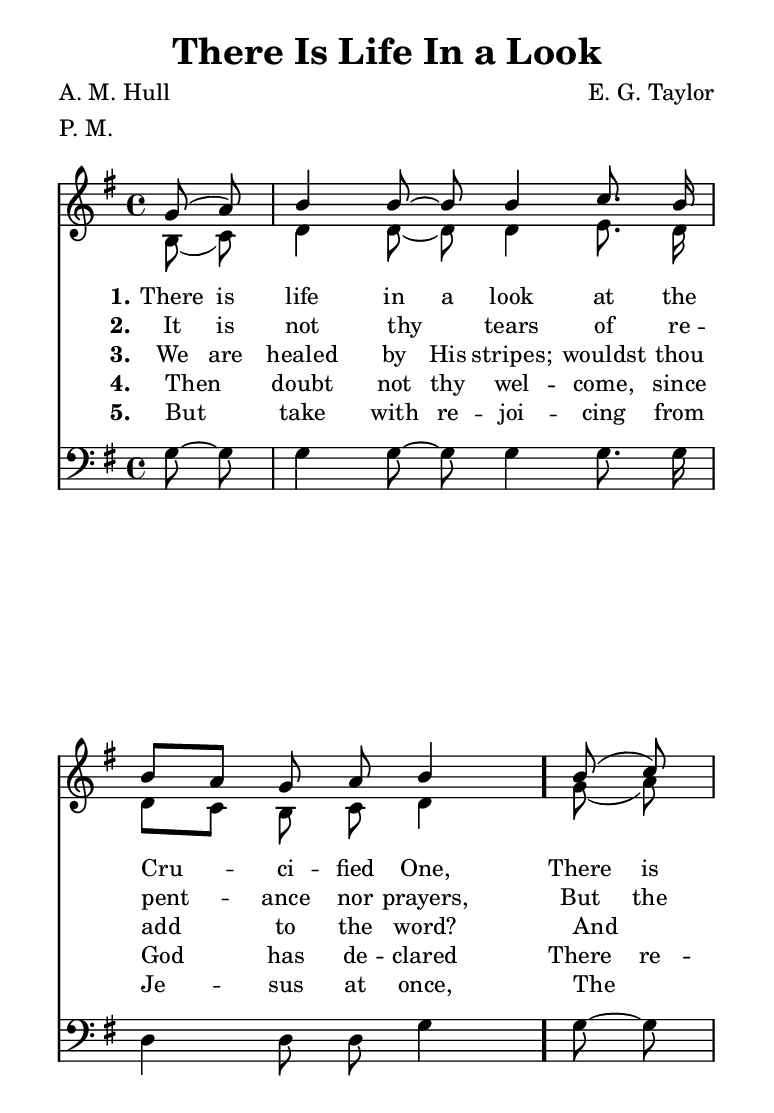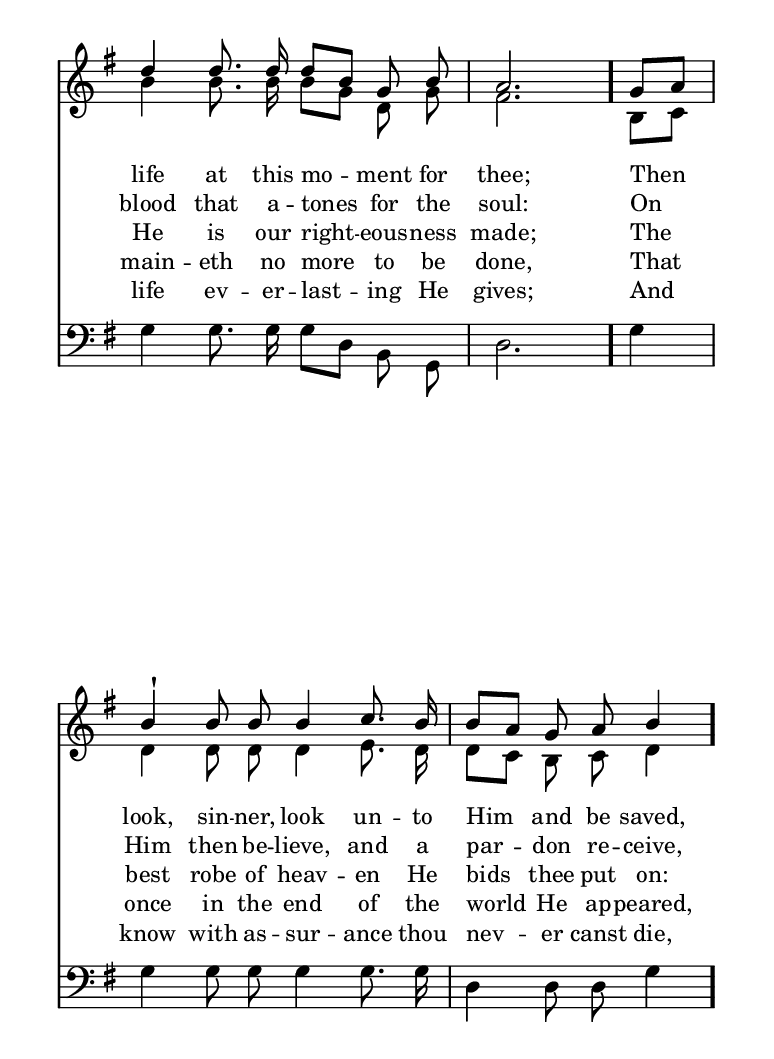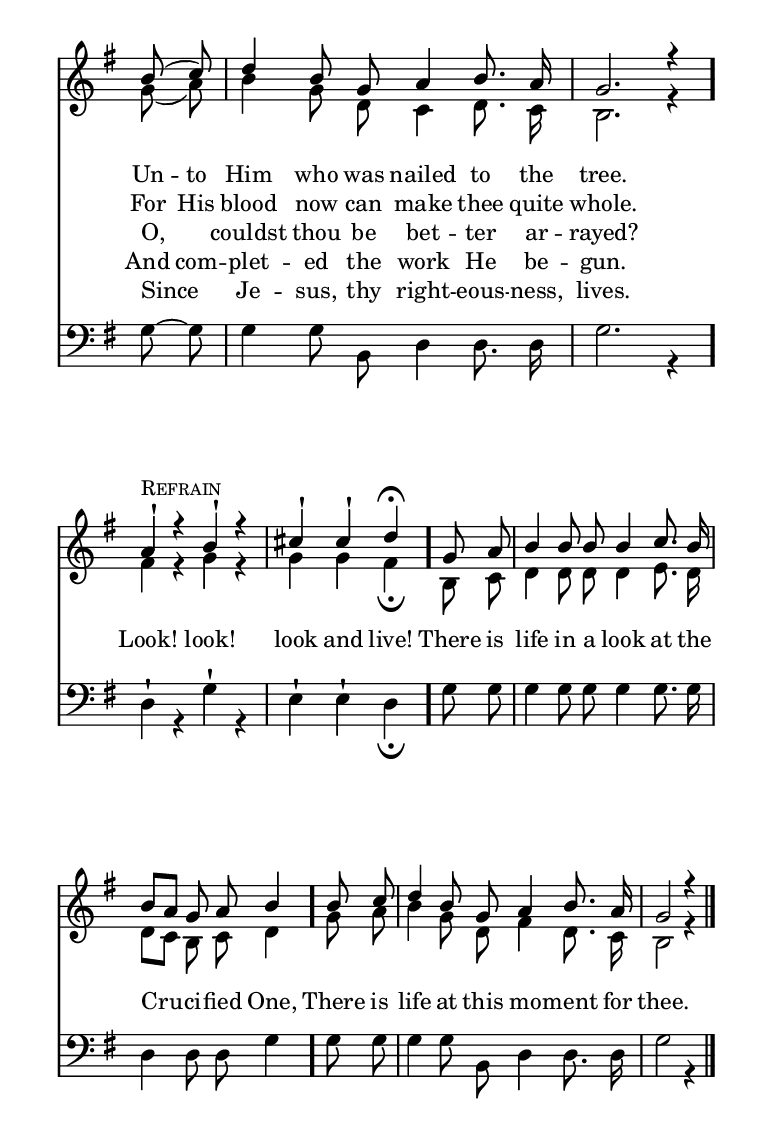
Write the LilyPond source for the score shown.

\include "common/global.ily"
\paper {
  \include "common/paper.ily"
  %ragged-bottom = ##t
  %ragged-last-bottom = ##t
  %systems-per-page = ##f
  %page-count = ##f
}

\header{
  hymnnumber = "48"
  title = "There Is Life In a Look"
  tunename = ""
  meter = "P. M."
  poet = "A. M. Hull"
  composer = "E. G. Taylor"
  %copyright = ""
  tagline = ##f
}

% for fermata in MIDI
ta = { \tempo 4=80 }
tb = { \tempo 4=27 }

patternAA = { \ta c8( c8) | c4 c8 ~ c8 c4 c8. c16 | c8[ c8] c8 c8 c4 }
patternAB = { \ta c8 ~ c8 | c4 c8 ~ c8 c4 c8. c16 | c4      c8 c8 c4 }
patternAC = { \ta c8[ c8] | c4 c8   c8 c4 c8. c16 | c8[ c8] c8 c8 c4 }
patternAD = { \ta c4      | c4 c8   c8 c4 c8. c16 | c4      c8 c8 c4 }
patternAE = { \ta c8  c8  | c4 c8   c8 c4 c8. c16 | c8[ c8] c8 c8 c4 }
patternAF = { \ta c8  c8  | c4 c8   c8 c4 c8. c16 | c4      c8 c8 c4 }

patternBA = { \ta c8( c8) | c4 c8. c16 c8[ c8] c8 c8 | c2. }
patternBB = { \ta c8 ~ c8 | c4 c8. c16 c8[ c8] c8 c8 | c2. }

patternCA = { \ta c8( c8) | c4 c8 c8 c4 c8. c16 | c2. c4 }
patternCB = { \ta c8 ~ c8 | c4 c8 c8 c4 c8. c16 | c2. c4 }
patternCC = { \ta c8   c8 | c4 c8 c8 c4 c8. c16 | c2 c4 }

patternDA = { \ta c4 c4 c4 c4 | c4 c4 \tb c4 \fermata \ta }

global = {
  \include "common/overrides.ily"
  \override Staff.TimeSignature.style = #'()
  \time 4/4
  \override Score.MetronomeMark.transparent = ##t % hide all fermata changes too
  \ta
  \key g \major
  \partial 4
  \autoBeamOff
}

notesSoprano = {
\global
\relative c'' {

  \changePitch \patternAA { g a | b b b b c b | b a g a b }
  \changePitch \patternBA { b c | d d d d b g b | a }
  \changePitch \patternAC { g a | b^! b b b c b | b a g a b }
  \changePitch \patternCA { b c | d b g a b a | g r }

  << s^\markup { \small \caps "Refrain" }
  \changePitch \patternDA { a^! r b^! r | cis^! cis^! d } >>
  \changePitch \patternAE { g, a | b b b b c b | b a g a b }
  \changePitch \patternCC { b c | d b g a b a | g r }

  \bar "|."

}
}

notesAlto = {
\global
\relative e' {

  \changePitch \patternAA { b c | d d d d e d | d c b c d }
  \changePitch \patternBA { g a | b b b b g d g | fis }
  \changePitch \patternAC { b, c | d d d d e d | d c b c d }
  \changePitch \patternCA { g a | b g d c d c | b r }

  \changePitch \patternDA { fis' r g r | g g fis }
  \changePitch \patternAE { b, c | d d d d e d | d c b c d }
  \changePitch \patternCC { g a | b g d fis d c | b r }

}
}

% There is only one voice in the bass clef in this song, so we chose to call it
% Bass (maybe Baritone would be more appropriate ?)

notesBass = {
\global
\relative f {

\tieUp

  \changePitch \patternAB { g g | g g g g g g | d d d g }
  \changePitch \patternBB { g g | g g g g d b g | d' }
  \changePitch \patternAD { g | g g g g g g | d d d g }
  \changePitch \patternCB { g g | g g b, d d d | g r }

  \changePitch \patternDA { d^! r g^! r | e^! e^! d }
  \changePitch \patternAF { g g | g g g g g g | d d d | g }
  \changePitch \patternCC { g g | g g b, d d d | g r }

}
}

Refrain = \lyricmode {

Look! look! look and live! \bar "."
There is life in a look at the Cru -- ci -- fied One, \bar "."
There is life at this mo -- ment for thee. \bar "."

}

wordsA = \lyricmode {
\set stanza = "1."

\mon There is \moff life \mon in a \moff look at the Cru -- ci -- fied One, \bar "."
\mon There is \moff life at this mo -- ment for thee; \bar "."
Then look, sin -- ner, look un -- to Him and be saved, \bar "."
\mon Un -- to \moff Him who was nailed to the tree. \bar "."

}

wordsB = \lyricmode {
\set stanza = "2."

\mon It is \moff not thy tears of re -- pent -- ance nor prayers,
\mon But the \moff blood that a -- tones for the soul:
On Him then be -- lieve, and a par -- don re -- ceive,
\mon For His \moff blood now can make thee quite whole.

}

wordsC = \lyricmode {
\set stanza = "3."

\mon We are \moff healed \mon by His \moff stripes; wouldst thou add to the word?
And He is our right -- eous -- ness made;
The best robe of heav -- en He bids thee put on:
O, couldst thou be bet -- ter ar -- rayed?

\Refrain

}

wordsD = \lyricmode {
\set stanza = "4."

Then doubt \mon not thy \moff wel -- come, since God has de -- clared
\mon There re -- \moff main -- eth no more to be done,
That once in the end of the world He ap -- peared,
\mon And com -- \moff plet -- ed the work He be -- gun.

}

wordsE = \lyricmode {
\set stanza = "5."

But take \mon with re -- \moff joi -- cing from Je -- sus at once,
The life ev -- er -- last -- ing He gives;
And know with as -- sur -- ance thou nev -- er canst die,
Since Je -- sus, thy right -- eous -- ness, lives.

}

\score {
  \context ChoirStaff <<
    \context Staff = upper <<
      \set ChoirStaff.systemStartDelimiter = #'SystemStartBar
      \context Voice  = sopranos { \voiceOne << \notesSoprano >> }
      \context Voice  = altos { \voiceTwo << \notesAlto >> }
      \context Lyrics = one   \lyricsto sopranos \wordsA
      \context Lyrics = two   \lyricsto sopranos \wordsB
      \context Lyrics = three \lyricsto sopranos \wordsC
      \context Lyrics = four  \lyricsto sopranos \wordsD
      \context Lyrics = five  \lyricsto sopranos \wordsE
    >>
    \context Staff = men <<
      \clef bass
      %\context Voice  = tenors { \voiceOne << \notesTenor >> }
      \context Voice  = basses { \voiceTwo << \notesBass >> }
    >>
  >>
  \layout {
    \include "common/layout.ily"
  }
  \midi{
    \include "common/midi.ily"
  }
}

\version "2.18.0"  % necessary for upgrading to future LilyPond versions.

% vi:set et ts=2 sw=2 ai nocindent syntax=lilypond:
